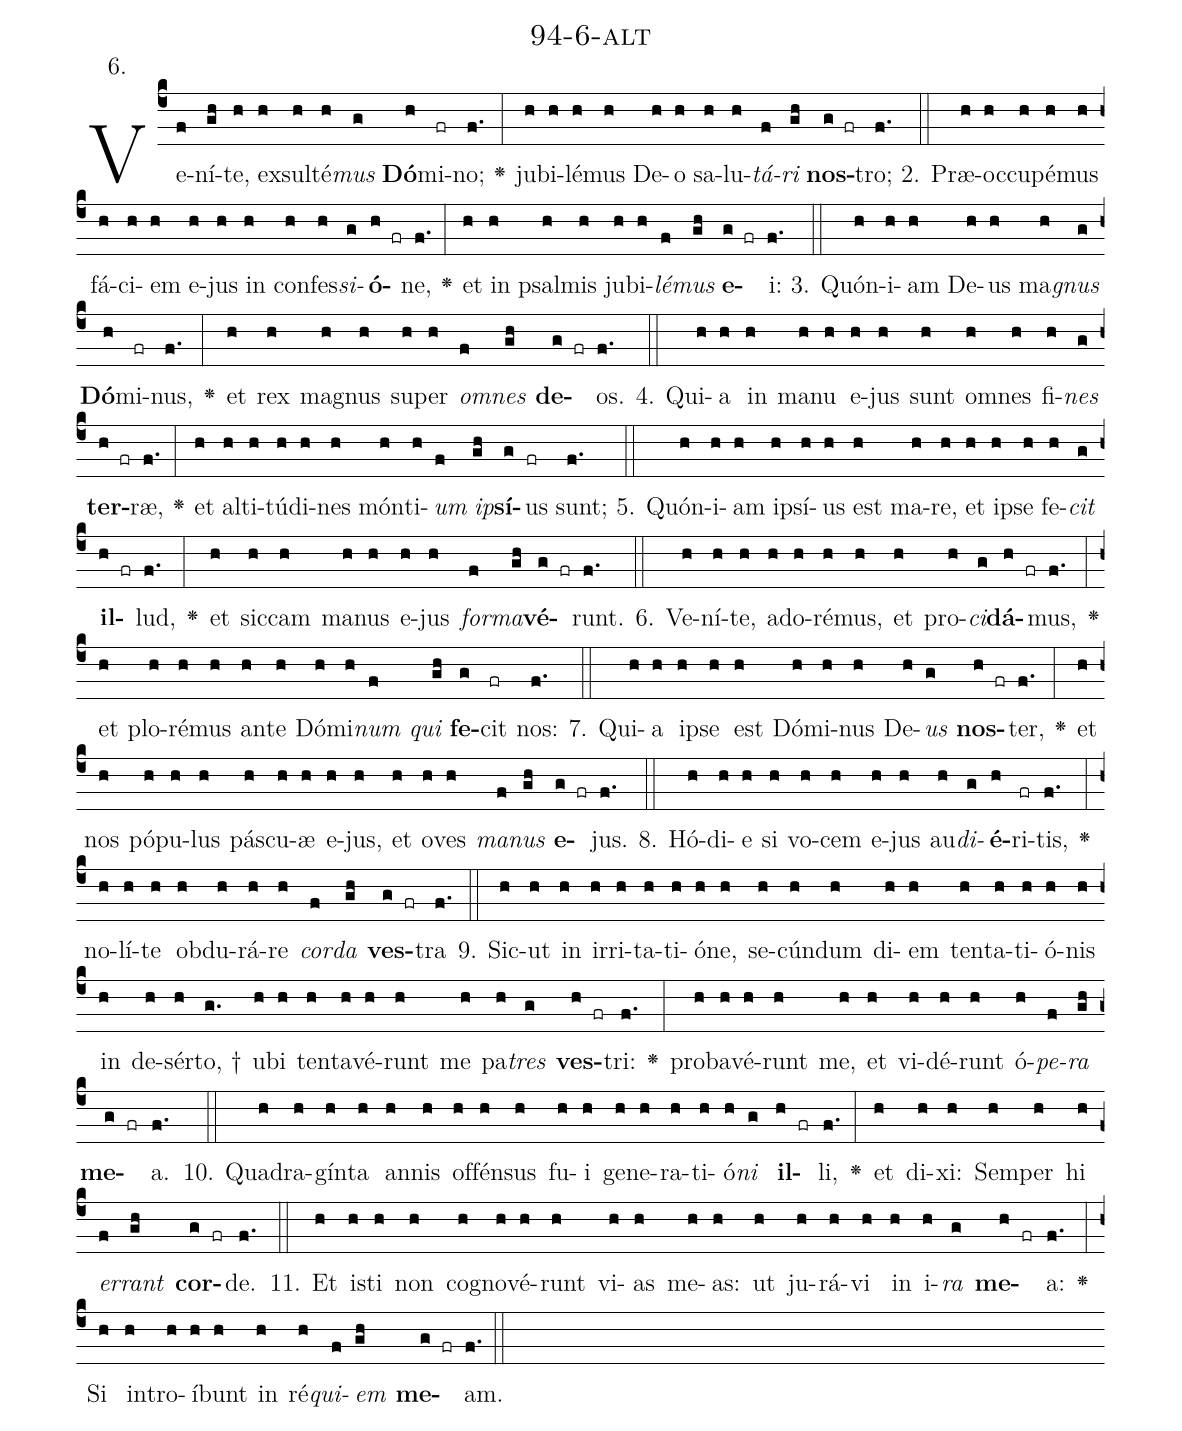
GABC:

name: 94-6-alt;
annotation: 6.;
%%
(c4)Ve(f)ní(gh)te,(h) ex(h)sul(h)té(h)<i>mus</i>(g) <b>Dó</b>(h)mi(fr)no;(f.) <v>\greheightstar</v>(:) ju(h)bi(h)lé(h)mus(h) De(h)o(h) sa(h)lu(h)<i>tá</i>(f)<i>ri</i>(gh) <b>nos</b>(g fr)tro;(f.) (::)
2. Præ(h)oc(h)cu(h)pé(h)mus(h) fá(h)ci(h)em(h) e(h)jus(h) in(h) con(h)fes(h)<i>si</i>(g)<b>ó</b>(h fr)ne,(f.) <v>\greheightstar</v>(:) et(h) in(h) psal(h)mis(h) ju(h)bi(h)<i>lé</i>(f)<i>mus</i>(gh) <b>e</b>(g fr)i:(f.) (::)
3. Quón(h)i(h)am(h) De(h)us(h) ma(h)<i>gnus</i>(g) <b>Dó</b>(h)mi(fr)nus,(f.) <v>\greheightstar</v>(:) et(h) rex(h) ma(h)gnus(h) su(h)per(h) <i>om</i>(f)<i>nes</i>(gh) <b>de</b>(g fr)os.(f.) (::)
4. Qui(h)a(h) in(h) ma(h)nu(h) e(h)jus(h) sunt(h) om(h)nes(h) fi(h)<i>nes</i>(g) <b>ter</b>(h fr)ræ,(f.) <v>\greheightstar</v>(:) et(h) al(h)ti(h)tú(h)di(h)nes(h) món(h)ti(h)<i>um</i>(f) <i>ip</i>(gh)<b>sí</b>(g)us(fr) sunt;(f.) (::)
5. Quón(h)i(h)am(h) ip(h)sí(h)us(h) est(h) ma(h)re,(h) et(h) ip(h)se(h) fe(h)<i>cit</i>(g) <b>il</b>(h fr)lud,(f.) <v>\greheightstar</v>(:) et(h) sic(h)cam(h) ma(h)nus(h) e(h)jus(h) <i>for</i>(f)<i>ma</i>(gh)<b>vé</b>(g fr)runt.(f.) (::)
6. Ve(h)ní(h)te,(h) ad(h)o(h)ré(h)mus,(h) et(h) pro(h)<i>ci</i>(g)<b>dá</b>(h fr)mus,(f.) <v>\greheightstar</v>(:) et(h) plo(h)ré(h)mus(h) an(h)te(h) Dó(h)mi(h)<i>num</i>(f) <i>qui</i>(gh) <b>fe</b>(g)cit(fr) nos:(f.) (::)
7. Qui(h)a(h) ip(h)se(h) est(h) Dó(h)mi(h)nus(h) De(h)<i>us</i>(g) <b>nos</b>(h fr)ter,(f.) <v>\greheightstar</v>(:) et(h) nos(h) pó(h)pu(h)lus(h) pás(h)cu(h)æ(h) e(h)jus,(h) et(h) o(h)ves(h) <i>ma</i>(f)<i>nus</i>(gh) <b>e</b>(g fr)jus.(f.) (::)
8. Hó(h)di(h)e(h) si(h) vo(h)cem(h) e(h)jus(h) au(h)<i>di</i>(g)<b>é</b>(h)ri(fr)tis,(f.) <v>\greheightstar</v>(:) no(h)lí(h)te(h) ob(h)du(h)rá(h)re(h) <i>cor</i>(f)<i>da</i>(gh) <b>ves</b>(g fr)tra(f.) (::)
9. Sic(h)ut(h) in(h) ir(h)ri(h)ta(h)ti(h)ó(h)ne,(h) se(h)cún(h)dum(h) di(h)em(h) ten(h)ta(h)ti(h)ó(h)nis(h) in(h) de(h)sér(h)to, †(g.) u(h)bi(h) ten(h)ta(h)vé(h)runt(h) me(h) pa(h)<i>tres</i>(g) <b>ves</b>(h fr)tri:(f.) <v>\greheightstar</v>(:) pro(h)ba(h)vé(h)runt(h) me,(h) et(h) vi(h)dé(h)runt(h) ó(h)<i>pe</i>(f)<i>ra</i>(gh) <b>me</b>(g fr)a.(f.) (::)
10. Qua(h)dra(h)gín(h)ta(h) an(h)nis(h) of(h)fén(h)sus(h) fu(h)i(h) ge(h)ne(h)ra(h)ti(h)ó(h)<i>ni</i>(g) <b>il</b>(h fr)li,(f.) <v>\greheightstar</v>(:) et(h) di(h)xi:(h) Sem(h)per(h) hi(h) <i>er</i>(f)<i>rant</i>(gh) <b>cor</b>(g fr)de.(f.) (::)
11. Et(h) is(h)ti(h) non(h) co(h)gno(h)vé(h)runt(h) vi(h)as(h) me(h)as:(h) ut(h) ju(h)rá(h)vi(h) in(h) i(h)<i>ra</i>(g) <b>me</b>(h fr)a:(f.) <v>\greheightstar</v>(:) Si(h) in(h)tro(h)í(h)bunt(h) in(h) ré(h)<i>qui</i>(f)<i>em</i>(gh) <b>me</b>(g fr)am.(f.) (::)
